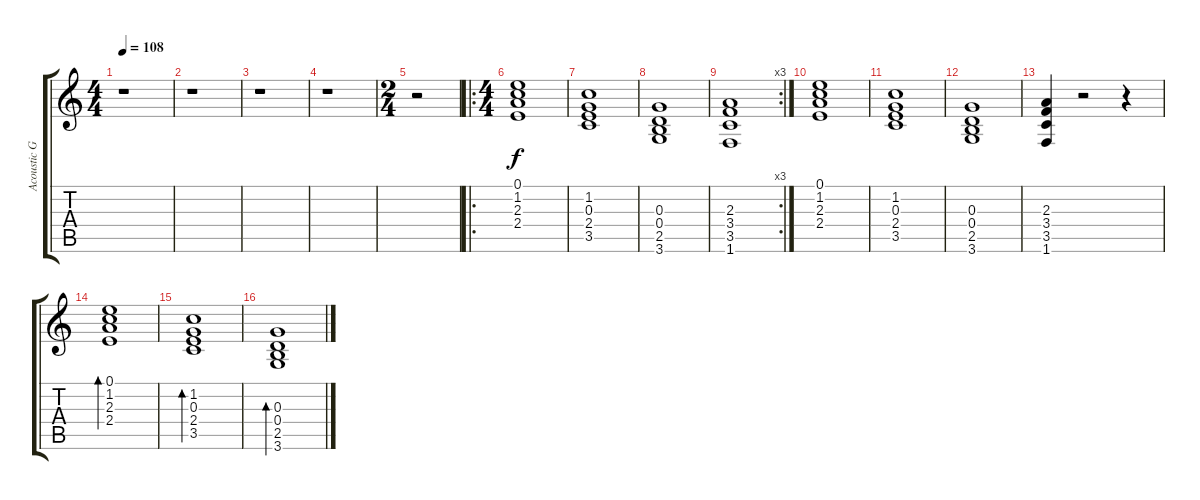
\track ("Acoustic Guitar" "Acoustic G") {instrument acousticguitarsteel}
\staff {score tabs}
\tuning (E4 B3 G3 D3 A2 E2) {hide}
\ts (4 4)
\tempo 108
\clef g2
\ks c
r.1{dy f} |
r.1 |
r.1 |
r.1 |
\ts (2 4)
r.2 |
\ro
\ts (4 4)
(0.1 1.2 2.3 2.4).1 |
(1.2 0.3 2.4 3.5).1 |
(0.3 0.4 2.5 3.6).1 |
\rc 3
(2.3 3.4 3.5 1.6).1 |
(0.1 1.2 2.3 2.4).1 |
(1.2 0.3 2.4 3.5).1 |
(0.3 0.4 2.5 3.6).1 |
(2.3 3.4 3.5 1.6).4 r.2 r.4 |
(0.1 1.2 2.3 2.4).1{bd 60} |
(1.2 0.3 2.4 3.5).1{bd 60} |
(0.3 0.4 2.5 3.6).1{bd 60}
